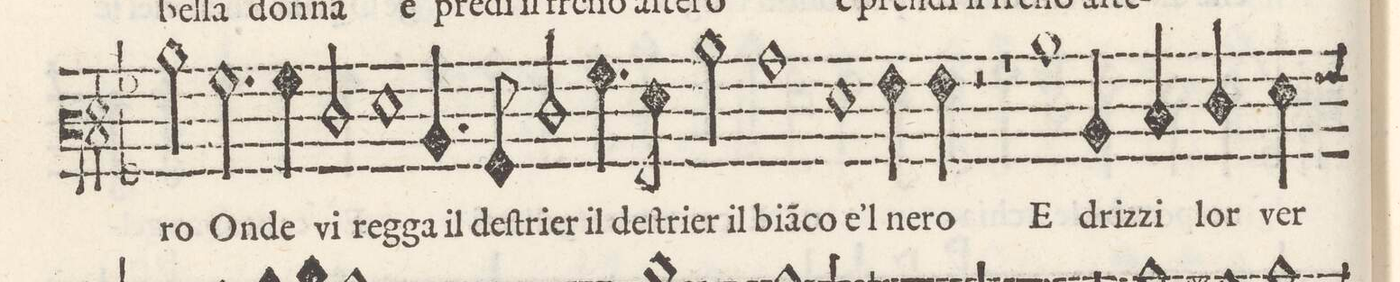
**kern	**text
*I"BASSO	*
*clefF3	*
*k[b-]	*
*met(C)	*
*M2/1	*
2d\	-ro
2.B\	On-
=13-	=13-
4B-yX\	-de
2F/	vi
1G	reg-
=14-	=14-
4.D/	-ga il
8BB-/	deſ-
2F/	-tier
4.B-\	il
8G\	deſ-
2d\	-tier il
=15-	=15-
1cny	biã(n)-
1G	-co e`l
=16-	=16-
4A\	ne-
4A\	-ro
2r	.
1r	.
=17-	=17-
1d	E
4D/	driz-
4E/	-zi
4F/	lor
4G\	ver
=18-	=18-
*-	*-
